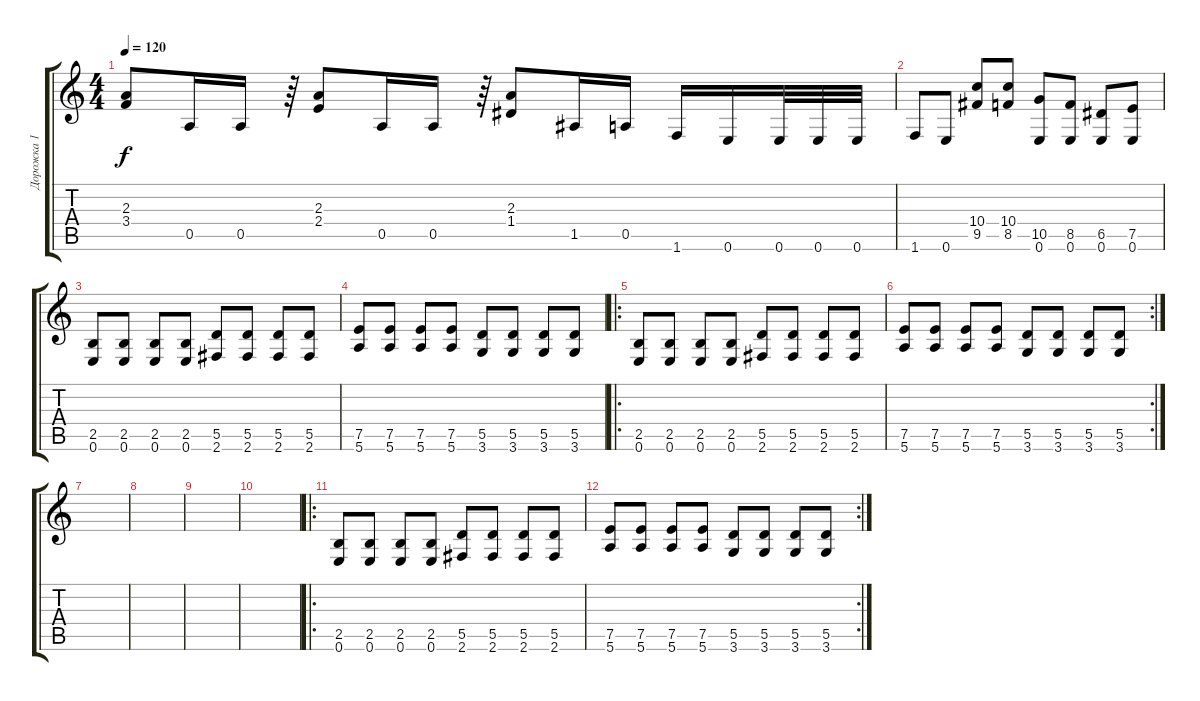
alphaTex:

\track ("Дорожка 1" "Дорожка 1") {instrument distortionguitar}
\staff {score tabs}
\tuning (E4 B3 G3 D3 A2 E2) {hide}
\ts (4 4)
\tempo 120
\clef g2
\ks c
(2.3 3.4).8{dy f instrument distortionguitar} 0.5.16 0.5.16 r.64 (2.3 2.4).8 0.5.16 0.5.16 r.64 (2.3 1.4).8 1.5.16 0.5.16 1.6.16 0.6.16 0.6.32 0.6.32 0.6.32 |
1.6.8 0.6.8 (10.4 9.5).8 (10.4 8.5).8 (10.5 0.6).8 (8.5 0.6).8 (6.5 0.6).8 (7.5 0.6).8 |
(2.5 0.6).8 (2.5 0.6).8 (2.5 0.6).8 (2.5 0.6).8 (5.5 2.6).8 (5.5 2.6).8 (5.5 2.6).8 (5.5 2.6).8 |
(7.5 5.6).8 (7.5 5.6).8 (7.5 5.6).8 (7.5 5.6).8 (5.5 3.6).8 (5.5 3.6).8 (5.5 3.6).8 (5.5 3.6).8 |
\ro
(2.5 0.6).8 (2.5 0.6).8 (2.5 0.6).8 (2.5 0.6).8 (5.5 2.6).8 (5.5 2.6).8 (5.5 2.6).8 (5.5 2.6).8 |
\rc 2
(7.5 5.6).8 (7.5 5.6).8 (7.5 5.6).8 (7.5 5.6).8 (5.5 3.6).8 (5.5 3.6).8 (5.5 3.6).8 (5.5 3.6).8 |
|
|
|
|
\ro
(2.5 0.6).8 (2.5 0.6).8 (2.5 0.6).8 (2.5 0.6).8 (5.5 2.6).8 (5.5 2.6).8 (5.5 2.6).8 (5.5 2.6).8 |
\rc 2
(7.5 5.6).8 (7.5 5.6).8 (7.5 5.6).8 (7.5 5.6).8 (5.5 3.6).8 (5.5 3.6).8 (5.5 3.6).8 (5.5 3.6).8
